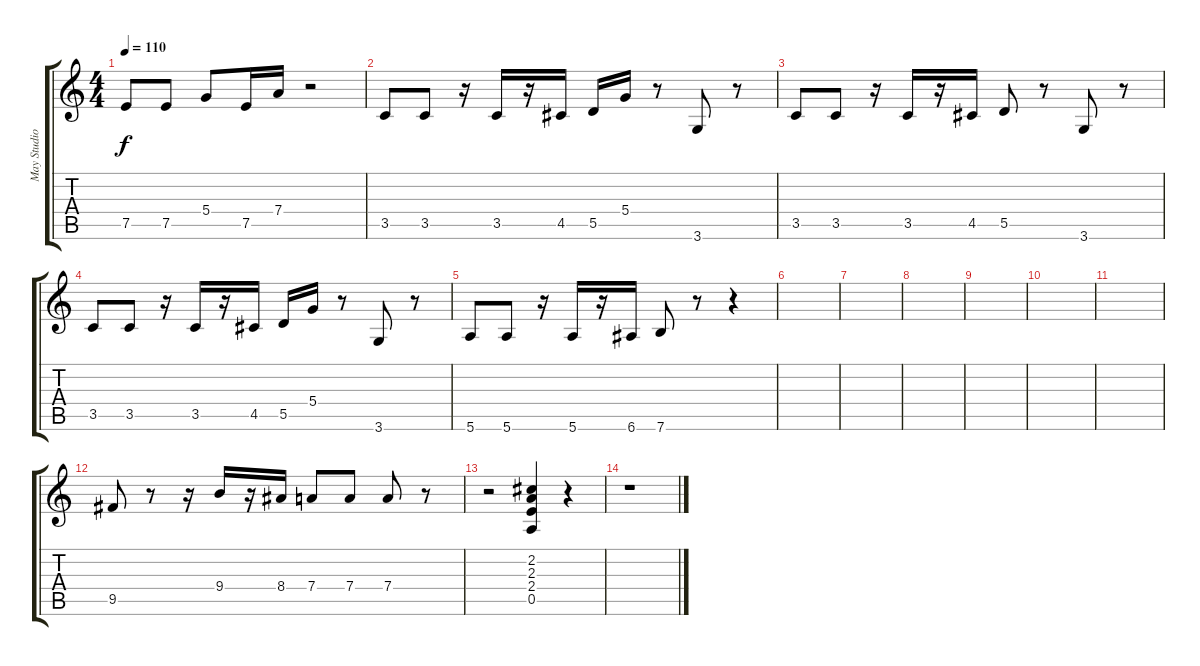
\track ("May Studio Guitar" "May Studio") {instrument electricguitarmuted}
\staff {score tabs}
\tuning (E4 B3 G3 D3 A2 E2) {hide}
\ts (4 4)
\tempo 110
\clef g2
\ks c
7.5.8{dy f} 7.5.8 5.4.8 7.5.16 7.4.16 r.2 |
3.5.8 3.5.8 r.16 3.5.16 r.16 4.5.16 5.5.16 5.4.16 r.8 3.6.8 r.8 |
3.5.8 3.5.8 r.16 3.5.16 r.16 4.5.16 5.5.8 r.8 3.6.8 r.8 |
3.5.8 3.5.8 r.16 3.5.16 r.16 4.5.16 5.5.16 5.4.16 r.8 3.6.8 r.8 |
5.6.8 5.6.8 r.16 5.6.16 r.16 6.6.16 7.6.8 r.8 r.4 |
|
|
|
|
|
|
9.5.8 r.8 r.16 9.4.16 r.16 8.4.16 7.4.8 7.4.8 7.4.8 r.8 |
r.2 (2.2 2.3 2.4 0.5).4{instrument electricguitarclean} r.4 |
r.1{instrument electricguitarmuted}
